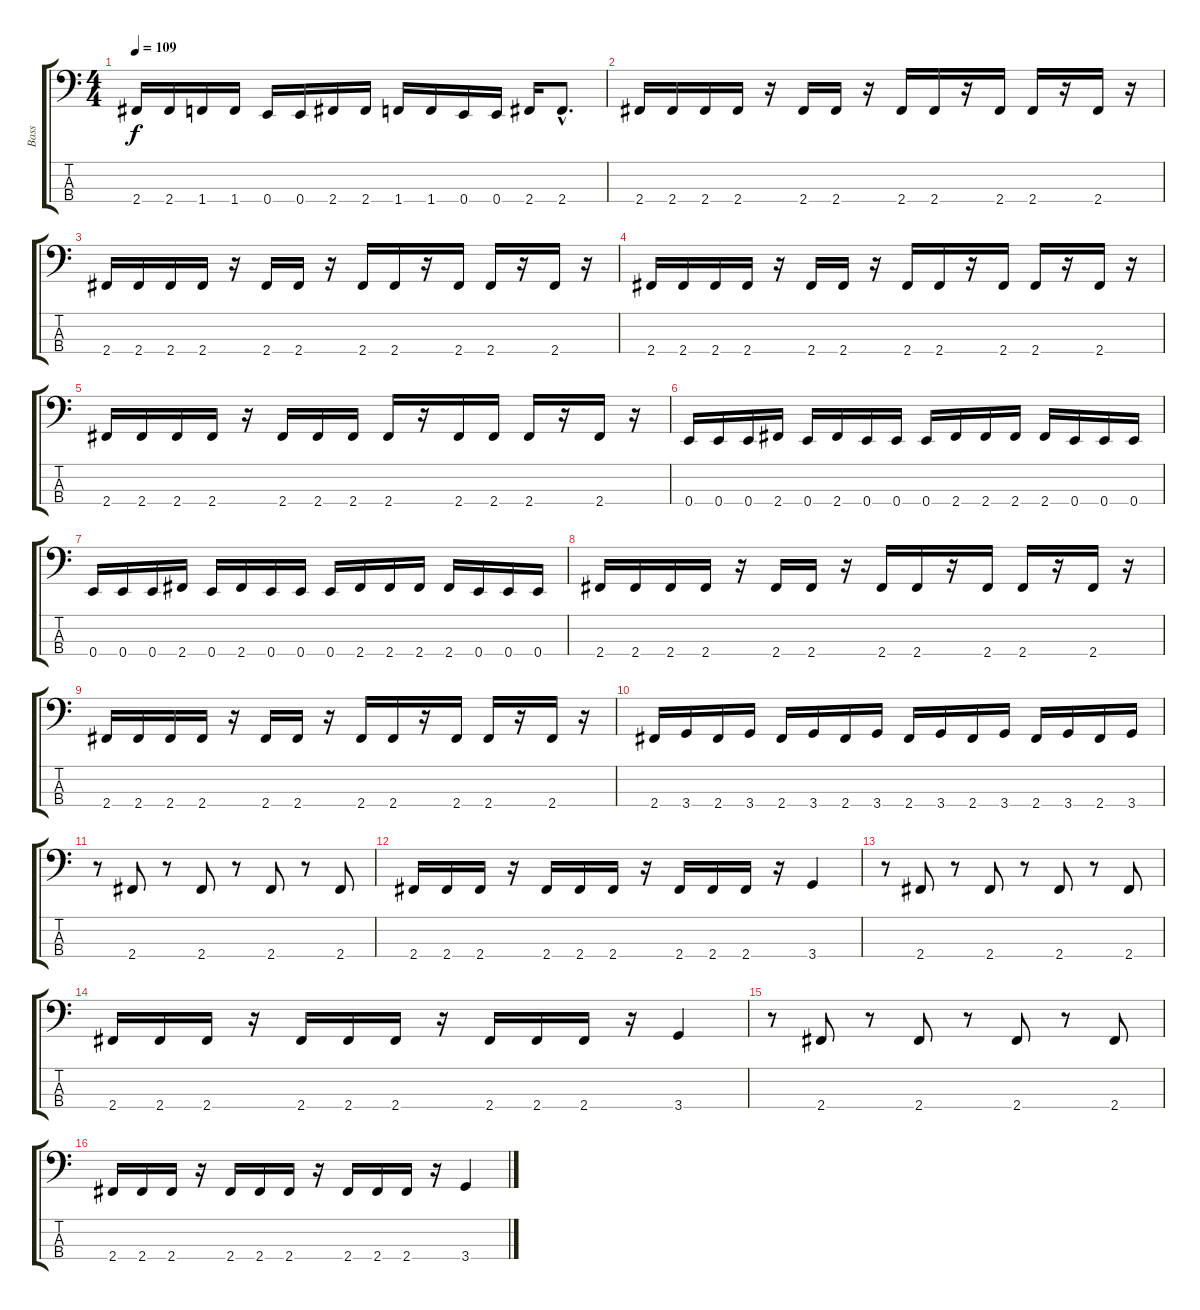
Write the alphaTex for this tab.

\track ("Bass" "Bass") {instrument electricbasspick}
\staff {score tabs}
\tuning (G2 D2 A1 E1) {hide}
\ts (4 4)
\tempo 109
\clef f4
\ks c
2.4.16{dy f} 2.4.16 1.4.16 1.4.16 0.4.16 0.4.16 2.4.16 2.4.16 1.4.16 1.4.16 0.4.16 0.4.16 2.4.16 2.4{hac}.8{d} |
2.4.16 2.4.16 2.4.16 2.4.16 r.16 2.4.16 2.4.16 r.16 2.4.16 2.4.16 r.16 2.4.16 2.4.16 r.16 2.4.16 r.16 |
2.4.16 2.4.16 2.4.16 2.4.16 r.16 2.4.16 2.4.16 r.16 2.4.16 2.4.16 r.16 2.4.16 2.4.16 r.16 2.4.16 r.16 |
2.4.16 2.4.16 2.4.16 2.4.16 r.16 2.4.16 2.4.16 r.16 2.4.16 2.4.16 r.16 2.4.16 2.4.16 r.16 2.4.16 r.16 |
2.4.16 2.4.16 2.4.16 2.4.16 r.16 2.4.16 2.4.16 2.4.16 2.4.16 r.16 2.4.16 2.4.16 2.4.16 r.16 2.4.16 r.16 |
0.4.16 0.4.16 0.4.16 2.4.16 0.4.16 2.4.16 0.4.16 0.4.16 0.4.16 2.4.16 2.4.16 2.4.16 2.4.16 0.4.16 0.4.16 0.4.16 |
0.4.16 0.4.16 0.4.16 2.4.16 0.4.16 2.4.16 0.4.16 0.4.16 0.4.16 2.4.16 2.4.16 2.4.16 2.4.16 0.4.16 0.4.16 0.4.16 |
2.4.16 2.4.16 2.4.16 2.4.16 r.16 2.4.16 2.4.16 r.16 2.4.16 2.4.16 r.16 2.4.16 2.4.16 r.16 2.4.16 r.16 |
2.4.16 2.4.16 2.4.16 2.4.16 r.16 2.4.16 2.4.16 r.16 2.4.16 2.4.16 r.16 2.4.16 2.4.16 r.16 2.4.16 r.16 |
2.4.16 3.4.16 2.4.16 3.4.16 2.4.16 3.4.16 2.4.16 3.4.16 2.4.16 3.4.16 2.4.16 3.4.16 2.4.16 3.4.16 2.4.16 3.4.16 |
r.8 2.4.8 r.8 2.4.8 r.8 2.4.8 r.8 2.4.8 |
2.4.16 2.4.16 2.4.16 r.16 2.4.16 2.4.16 2.4.16 r.16 2.4.16 2.4.16 2.4.16 r.16 3.4.4 |
r.8 2.4.8 r.8 2.4.8 r.8 2.4.8 r.8 2.4.8 |
2.4.16 2.4.16 2.4.16 r.16 2.4.16 2.4.16 2.4.16 r.16 2.4.16 2.4.16 2.4.16 r.16 3.4.4 |
r.8 2.4.8 r.8 2.4.8 r.8 2.4.8 r.8 2.4.8 |
2.4.16 2.4.16 2.4.16 r.16 2.4.16 2.4.16 2.4.16 r.16 2.4.16 2.4.16 2.4.16 r.16 3.4.4
